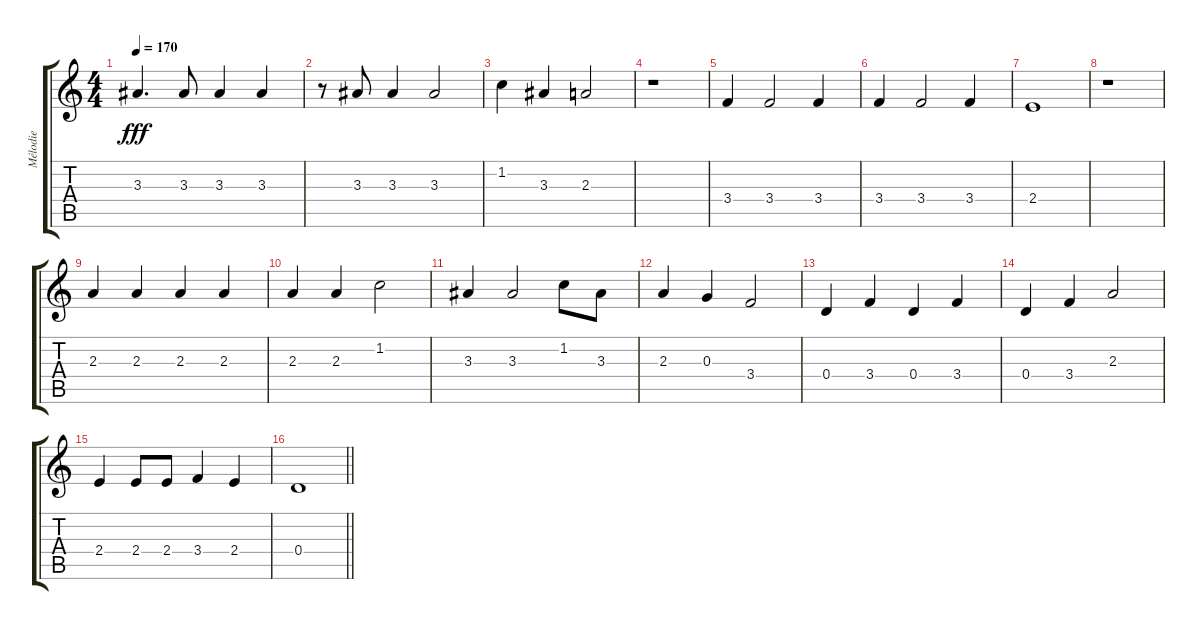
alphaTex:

\track ("Mélodie" "Mélodie") {instrument acousticguitarsteel}
\staff {score tabs}
\tuning (E4 B3 G3 D3 A2 E2) {hide}
\ts (4 4)
\tempo 170
\clef g2
\ks c
3.3.4{d dy fff} 3.3.8 3.3.4 3.3.4 |
r.8 3.3.8 3.3.4 3.3.2 |
1.2.4 3.3.4 2.3.2 |
r.1 |
3.4.4 3.4.2 3.4.4 |
3.4.4 3.4.2 3.4.4 |
2.4.1 |
r.1 |
2.3.4 2.3.4 2.3.4 2.3.4 |
2.3.4 2.3.4 1.2.2 |
3.3.4 3.3.2 1.2.8 3.3.8 |
2.3.4 0.3.4 3.4.2 |
0.4.4 3.4.4 0.4.4 3.4.4 |
0.4.4 3.4.4 2.3.2 |
2.4.4 2.4.8 2.4.8 3.4.4 2.4.4 |
\barLineRight lightlight
0.4.1
